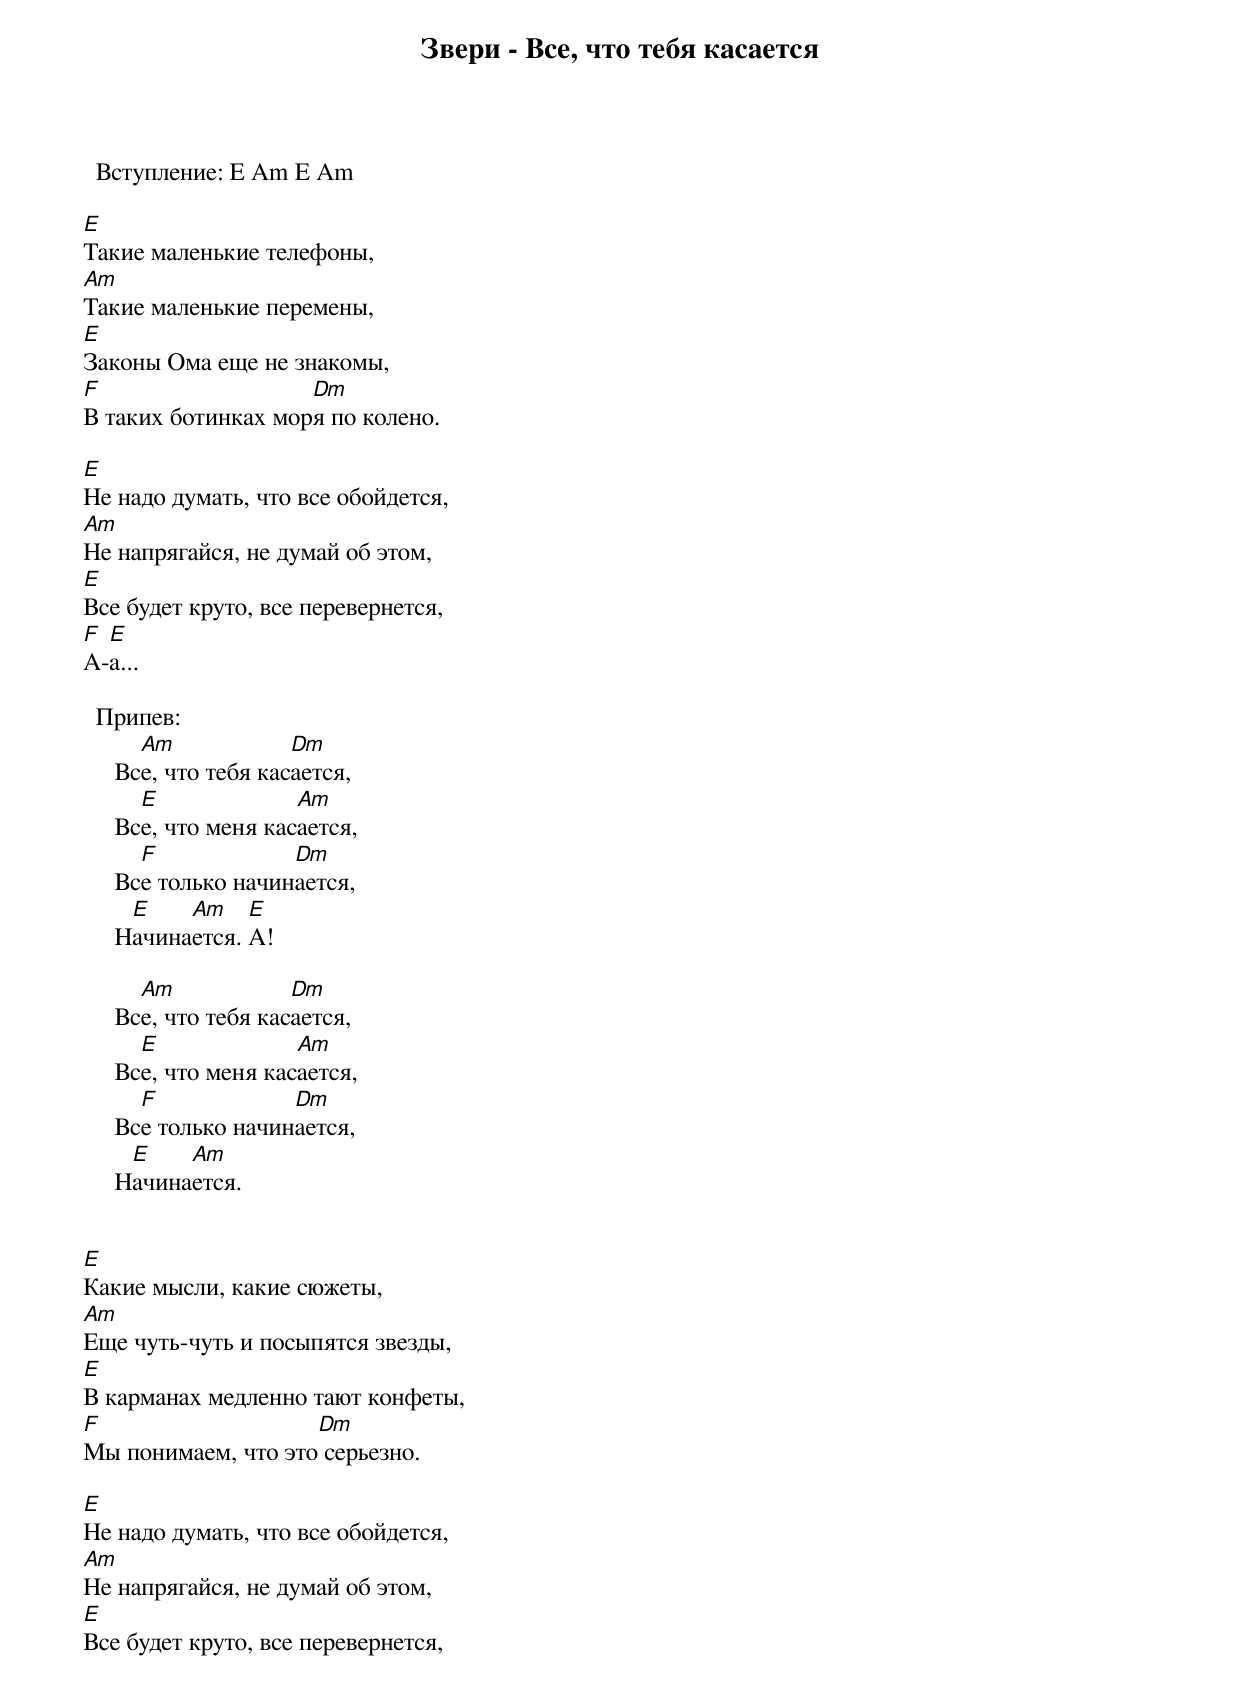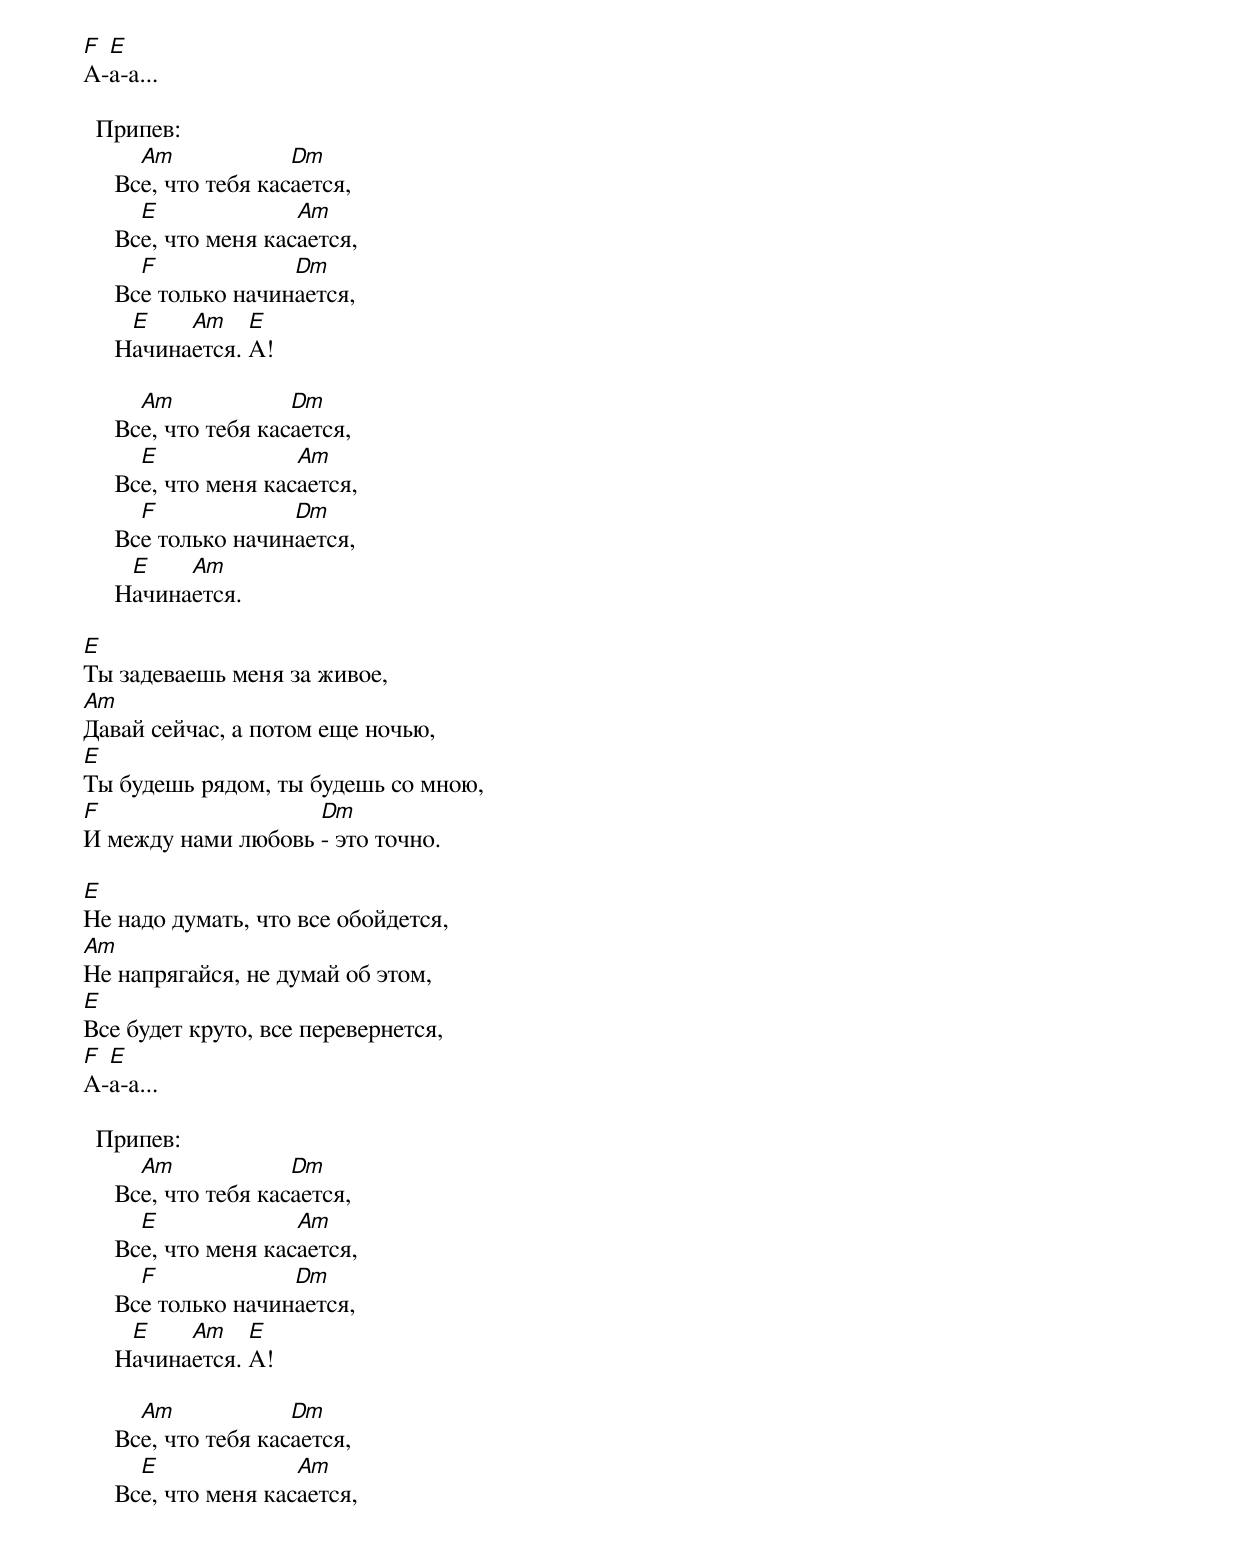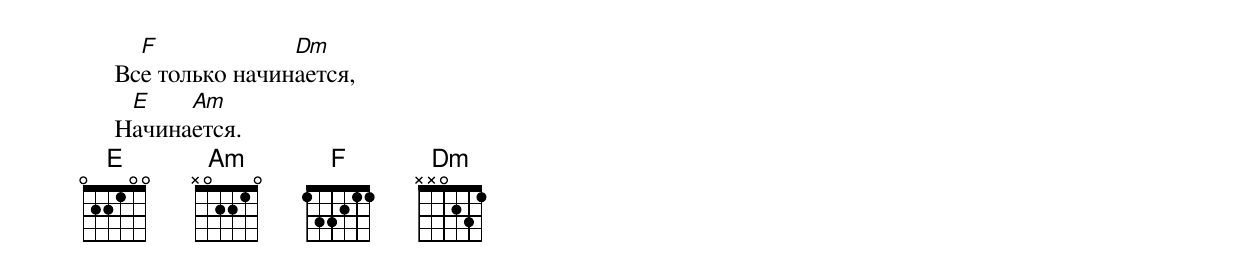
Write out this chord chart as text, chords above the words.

Звери - Все, что тебя касается

  Вступление: E Am E Am

E
Такие маленькие телефоны,
Am
Такие маленькие перемены,
E
Законы Ома еще не знакомы,
F                   Dm
В таких ботинках моря по колено.

E
Не надо думать, что все обойдется,
Am
Не напрягайся, не думай об этом,
E
Все будет круто, все перевернется,
F E
А-а...

  Припев:
       Am             Dm
     Все, что тебя касается,
       E              Am
     Все, что меня касается,
       F             Dm
     Все только начинается,
      E    Am    E
     Начинается. А!

       Am             Dm
     Все, что тебя касается,
       E              Am
     Все, что меня касается,
       F             Dm
     Все только начинается,
      E    Am
     Начинается.


E
Какие мысли, какие сюжеты,
Am
Еще чуть-чуть и посыпятся звезды,
E
В карманах медленно тают конфеты,
F                   Dm
Мы понимаем, что это серьезно.

E
Не надо думать, что все обойдется,
Am
Не напрягайся, не думай об этом,
E
Все будет круто, все перевернется,
F E
А-а-а...

  Припев:
       Am             Dm
     Все, что тебя касается,
       E              Am
     Все, что меня касается,
       F             Dm
     Все только начинается,
      E    Am    E
     Начинается. А!

       Am             Dm
     Все, что тебя касается,
       E              Am
     Все, что меня касается,
       F             Dm
     Все только начинается,
      E    Am
     Начинается.

E
Ты задеваешь меня за живое,
Am
Давай сейчас, а потом еще ночью,
E
Ты будешь рядом, ты будешь со мною,
F                   Dm
И между нами любовь - это точно.

E
Не надо думать, что все обойдется,
Am
Не напрягайся, не думай об этом,
E
Все будет круто, все перевернется,
F E
А-а-а...

  Припев:
       Am             Dm
     Все, что тебя касается,
       E              Am
     Все, что меня касается,
       F             Dm
     Все только начинается,
      E    Am    E
     Начинается. А!

       Am             Dm
     Все, что тебя касается,
       E              Am
     Все, что меня касается,
       F             Dm
     Все только начинается,
      E    Am
     Начинается.
